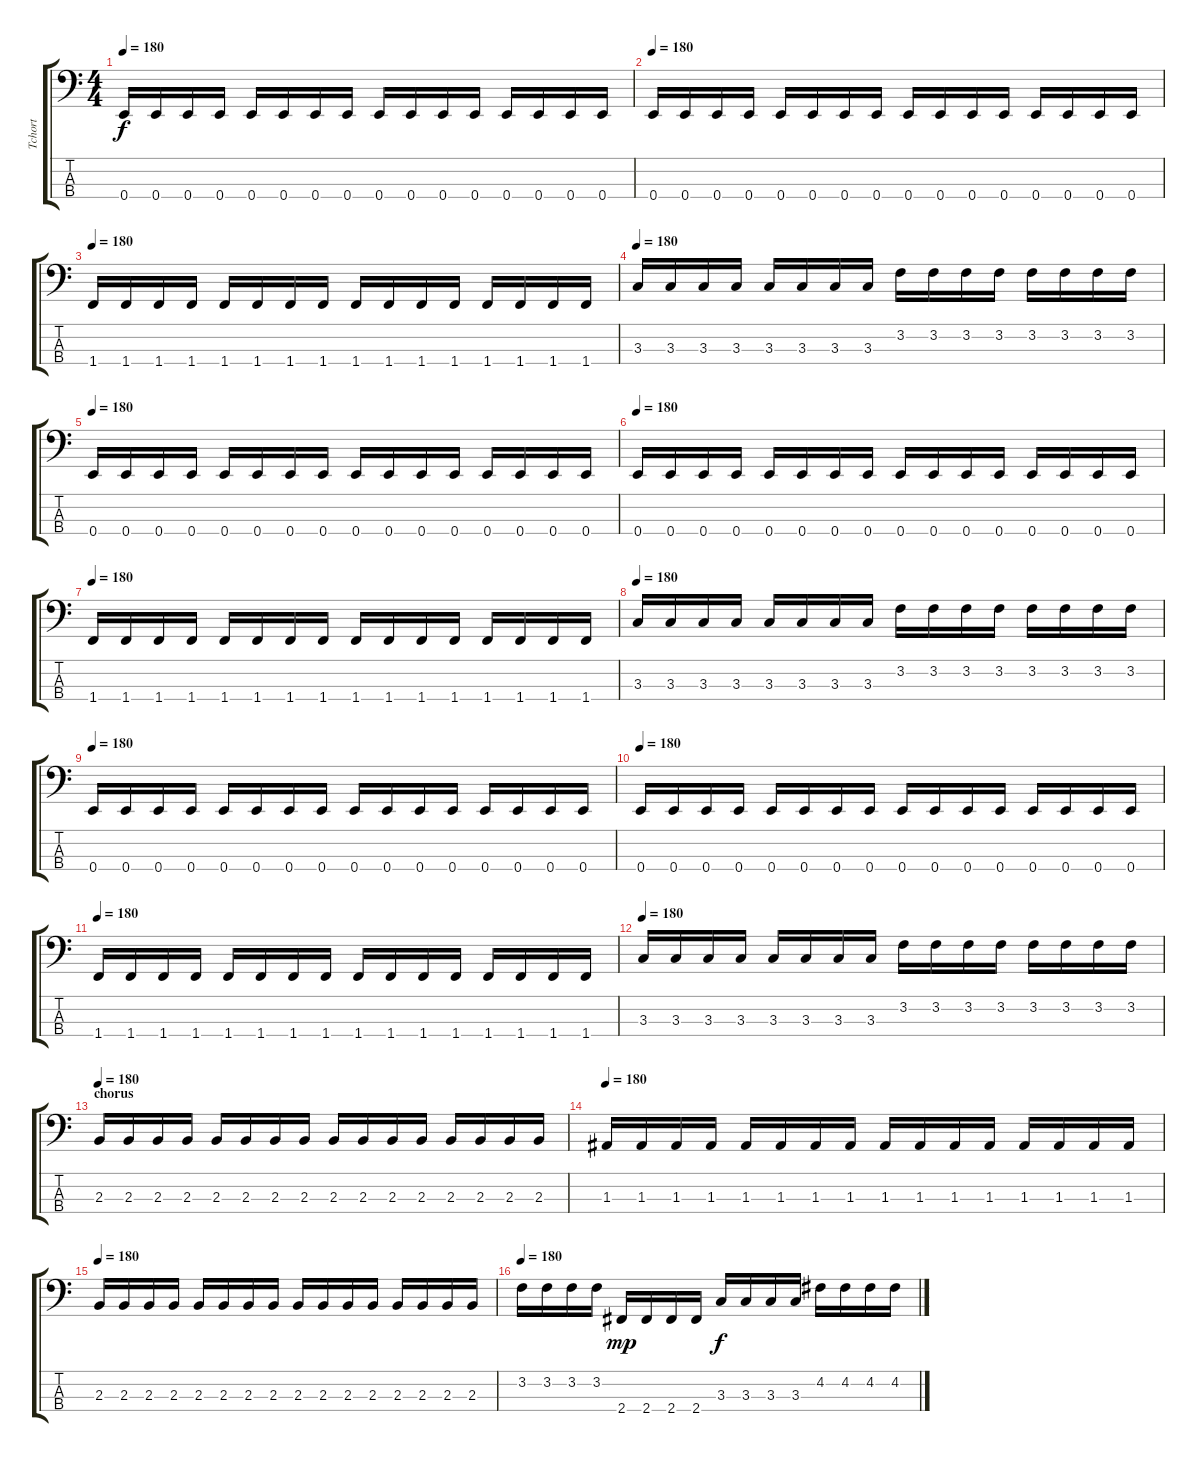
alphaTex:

\track ("Tchort" "Tchort") {instrument electricbasspick}
\staff {score tabs}
\tuning (G2 D2 A1 E1) {hide}
\ts (4 4)
\tempo 180
\clef f4
\ks c
0.4.16{dy f} 0.4.16 0.4.16 0.4.16 0.4.16 0.4.16 0.4.16 0.4.16 0.4.16 0.4.16 0.4.16 0.4.16 0.4.16 0.4.16 0.4.16 0.4.16 |
\tempo 180
0.4.16 0.4.16 0.4.16 0.4.16 0.4.16 0.4.16 0.4.16 0.4.16 0.4.16 0.4.16 0.4.16 0.4.16 0.4.16 0.4.16 0.4.16 0.4.16 |
\tempo 180
1.4.16 1.4.16 1.4.16 1.4.16 1.4.16 1.4.16 1.4.16 1.4.16 1.4.16 1.4.16 1.4.16 1.4.16 1.4.16 1.4.16 1.4.16 1.4.16 |
\tempo 180
3.3.16 3.3.16 3.3.16 3.3.16 3.3.16 3.3.16 3.3.16 3.3.16 3.2.16 3.2.16 3.2.16 3.2.16 3.2.16 3.2.16 3.2.16 3.2.16 |
\tempo 180
0.4.16 0.4.16 0.4.16 0.4.16 0.4.16 0.4.16 0.4.16 0.4.16 0.4.16 0.4.16 0.4.16 0.4.16 0.4.16 0.4.16 0.4.16 0.4.16 |
\tempo 180
0.4.16 0.4.16 0.4.16 0.4.16 0.4.16 0.4.16 0.4.16 0.4.16 0.4.16 0.4.16 0.4.16 0.4.16 0.4.16 0.4.16 0.4.16 0.4.16 |
\tempo 180
1.4.16 1.4.16 1.4.16 1.4.16 1.4.16 1.4.16 1.4.16 1.4.16 1.4.16 1.4.16 1.4.16 1.4.16 1.4.16 1.4.16 1.4.16 1.4.16 |
\tempo 180
3.3.16 3.3.16 3.3.16 3.3.16 3.3.16 3.3.16 3.3.16 3.3.16 3.2.16 3.2.16 3.2.16 3.2.16 3.2.16 3.2.16 3.2.16 3.2.16 |
\tempo 180
0.4.16 0.4.16 0.4.16 0.4.16 0.4.16 0.4.16 0.4.16 0.4.16 0.4.16 0.4.16 0.4.16 0.4.16 0.4.16 0.4.16 0.4.16 0.4.16 |
\tempo 180
0.4.16 0.4.16 0.4.16 0.4.16 0.4.16 0.4.16 0.4.16 0.4.16 0.4.16 0.4.16 0.4.16 0.4.16 0.4.16 0.4.16 0.4.16 0.4.16 |
\tempo 180
1.4.16 1.4.16 1.4.16 1.4.16 1.4.16 1.4.16 1.4.16 1.4.16 1.4.16 1.4.16 1.4.16 1.4.16 1.4.16 1.4.16 1.4.16 1.4.16 |
\tempo 180
3.3.16 3.3.16 3.3.16 3.3.16 3.3.16 3.3.16 3.3.16 3.3.16 3.2.16 3.2.16 3.2.16 3.2.16 3.2.16 3.2.16 3.2.16 3.2.16 |
\section ("" "chorus")
\tempo 180
2.3.16 2.3.16 2.3.16 2.3.16 2.3.16 2.3.16 2.3.16 2.3.16 2.3.16 2.3.16 2.3.16 2.3.16 2.3.16 2.3.16 2.3.16 2.3.16 |
\tempo 180
1.3.16 1.3.16 1.3.16 1.3.16 1.3.16 1.3.16 1.3.16 1.3.16 1.3.16 1.3.16 1.3.16 1.3.16 1.3.16 1.3.16 1.3.16 1.3.16 |
\tempo 180
2.3.16 2.3.16 2.3.16 2.3.16 2.3.16 2.3.16 2.3.16 2.3.16 2.3.16 2.3.16 2.3.16 2.3.16 2.3.16 2.3.16 2.3.16 2.3.16 |
\tempo 180
3.2.16 3.2.16 3.2.16 3.2.16 2.4.16{dy mp} 2.4.16 2.4.16 2.4.16 3.3.16{dy f} 3.3.16 3.3.16 3.3.16 4.2.16 4.2.16 4.2.16 4.2.16
